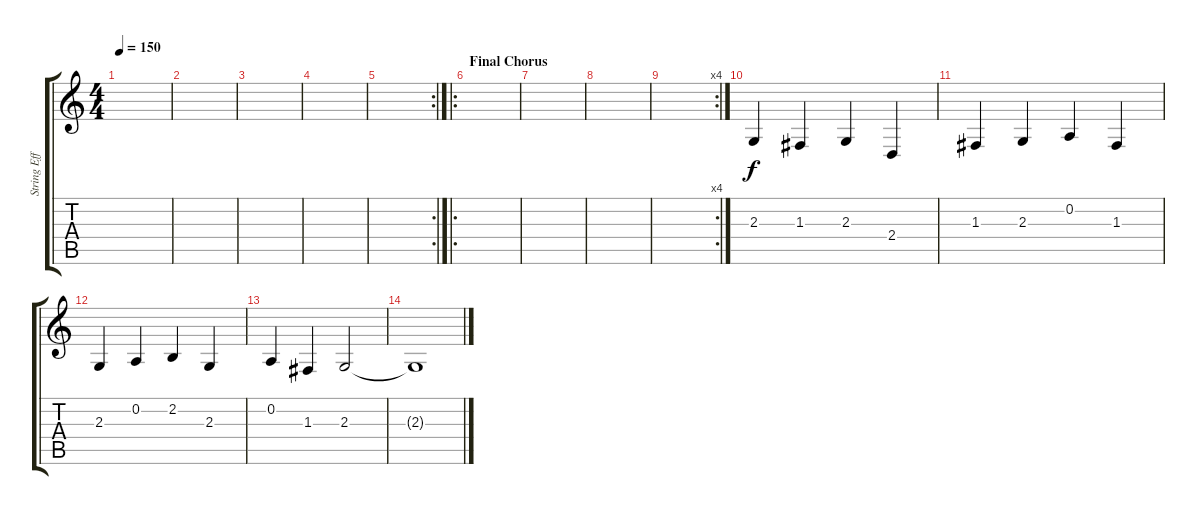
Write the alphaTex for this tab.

\track ("String Effects" "String Eff") {instrument stringensemble1}
\staff {score tabs}
\tuning (D4 A3 F3 C3 G2 D2) {hide}
\ts (4 4)
\tempo 150
\clef g2
\ks c
|
|
|
|
\rc 2
|
\ro
\section ("" "Final Chorus")
|
|
|
\rc 4
|
2.3.4{instrument stringensemble1} 1.3.4 2.3.4 2.4.4 |
1.3.4 2.3.4 0.2.4 1.3.4 |
2.3.4 0.2.4 2.2.4 2.3.4 |
0.2.4 1.3.4 2.3.2 |
2.3{t}.1
